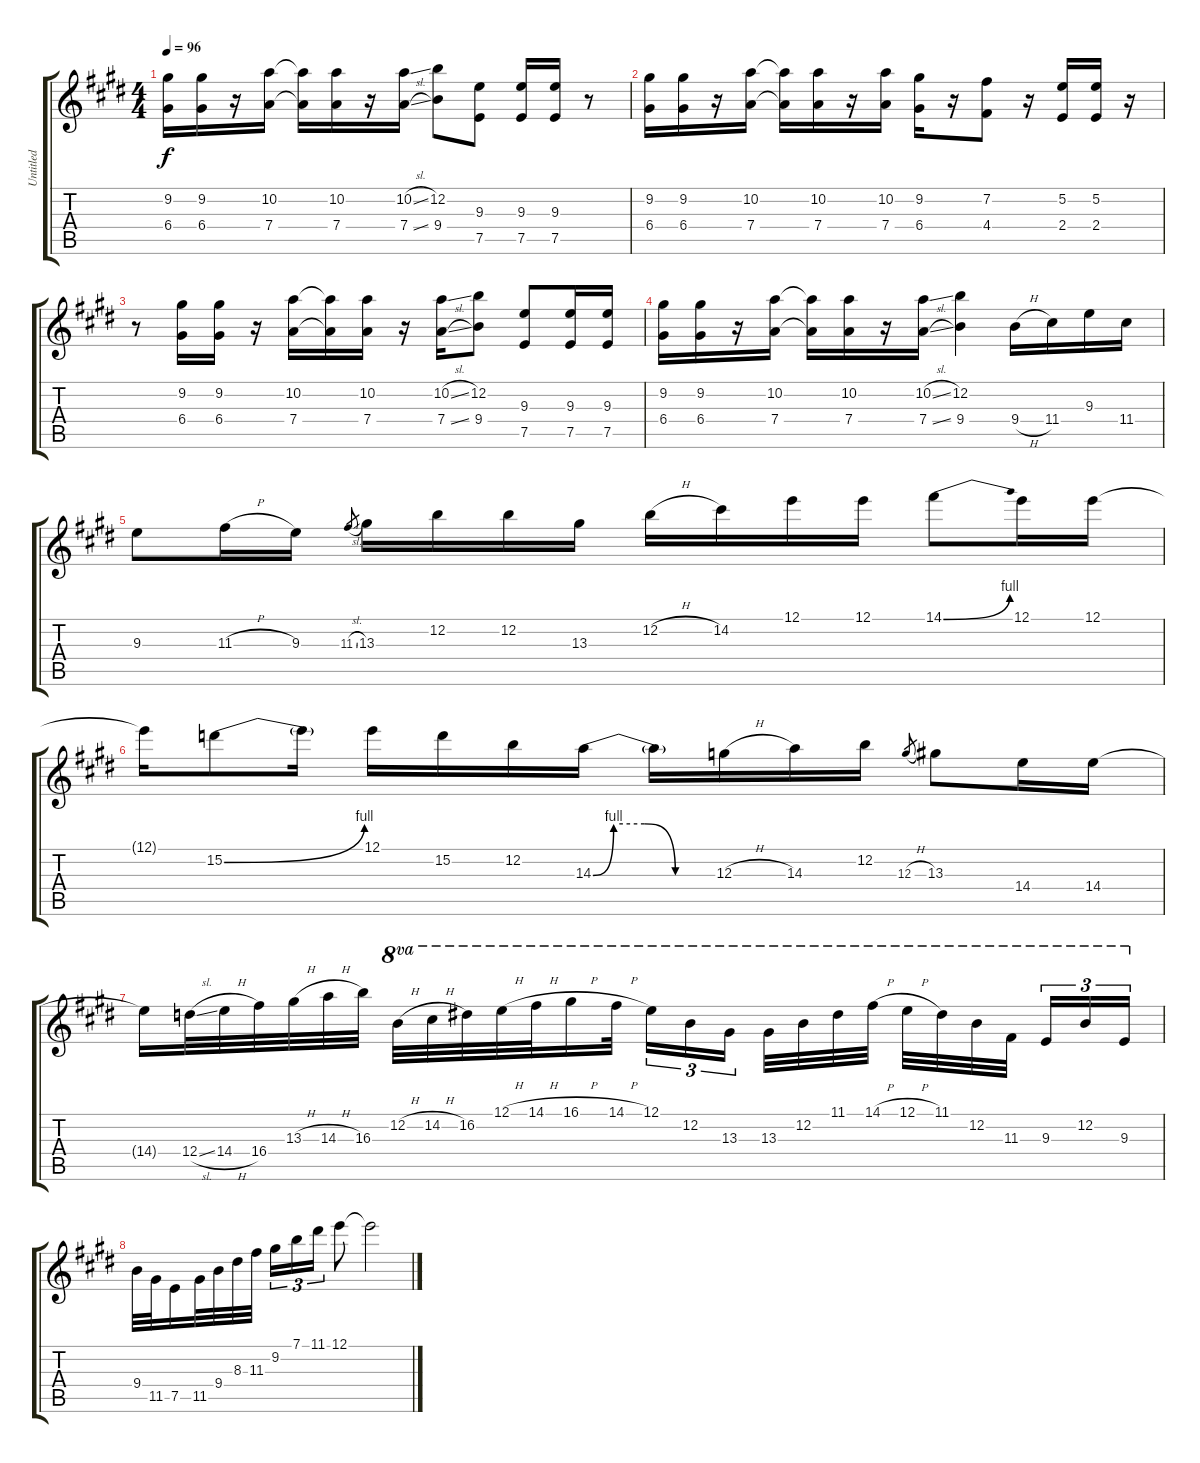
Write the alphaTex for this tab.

\track ("Untitled" "Untitled") {instrument overdrivenguitar}
\staff {score tabs}
\tuning (E4 B3 G3 D3 A2 E2) {hide}
\ts (4 4)
\tempo 96
\clef g2
\ks c#minor
(9.2 6.4).16{dy f} (9.2 6.4).16 r.16 (10.2 7.4).16 (10.2{t} 7.4{t}).16 (10.2 7.4).16 r.16 (10.2{sl} 7.4{sl}).16 (12.2 9.4).8 (9.3 7.5).8 (9.3 7.5).16 (9.3 7.5).16 r.8 |
(9.2 6.4).16 (9.2 6.4).16 r.16{txt ""} (10.2 7.4).16 (10.2{t} 7.4{t}).16 (10.2 7.4).16 r.16 (10.2 7.4).16 (9.2 6.4).16 r.16 (7.2 4.4).8 r.16 (5.2 2.4).16 (5.2 2.4).16 r.16 |
r.8 (9.2 6.4).16 (9.2 6.4).16 r.16 (10.2 7.4).16 (10.2{t} 7.4{t}).16 (10.2 7.4).16 r.16 (10.2{sl} 7.4{sl}).16 (12.2 9.4).8 (9.3 7.5).8 (9.3 7.5).16 (9.3 7.5).16 |
\ks e
(9.2 6.4).16 (9.2 6.4).16 r.16 (10.2 7.4).16 (10.2{t} 7.4{t}).16 (10.2 7.4).16 r.16 (10.2{sl} 7.4{sl}).16 (12.2 9.4).4 9.4{h}.16 11.4.16 9.3.16 11.4.16 |
\ks c#minor
9.3.8 11.3{h}.16 9.3.16 11.3{sl}.8{gr} 13.3.16 12.2.16 12.2.16 13.3.16 12.2{h}.16 14.2.16 12.1.16 12.1.16 14.1{be (bend 0 0 60 4)}.8 12.1.16 12.1.16 |
12.1{t}.16 15.2{be (bend 0 0 60 4)}.8 15.2{t}.16 12.1.16 15.2.16 12.2.16 14.3{be (custom 0 0 10 4 25 4 40 0 60 0)}.16 14.3{t}.16 12.3{h}.16 14.3.16 12.2.16 12.3{h}.8{gr} 13.3.8 14.4.16 14.4.16 |
14.4{t}.16 12.4{sl}.32 14.4{h}.32 16.4.32 13.3{h}.32 14.3{h}.32 16.3.32 12.2{h}.32{ot 8va} 14.2{h}.32{ot 8va} 16.2.32{ot 8va} 12.1{h}.32{ot 8va} 14.1{h}.32{ot 8va} 16.1{h}.16{ot 8va} 14.1{h}.32{ot 8va} 12.1.16{tu (3 2) ot 8va} 12.2.16{tu (3 2) ot 8va} 13.3.16{tu (3 2) ot 8va beam splitsecondary} 13.3.32{ot 8va} 12.2.32{ot 8va} 11.1.32{ot 8va} 14.1{h}.32{ot 8va} 12.1{h}.32{ot 8va} 11.1.32{ot 8va} 12.2.32{ot 8va} 11.3.32{ot 8va beam splitsecondary} 9.3.16{tu (3 2) ot 8va} 12.2.16{tu (3 2) ot 8va} 9.3.16{tu (3 2) ot 8va} |
\ks e
9.4.32 11.5.32 7.5.16 11.5.32 9.4.32 8.3.32 11.3.32 9.2.16{tu (3 2)} 7.1.16{tu (3 2)} 11.1.16{tu (3 2)} 12.1.8 12.1{t}.2
